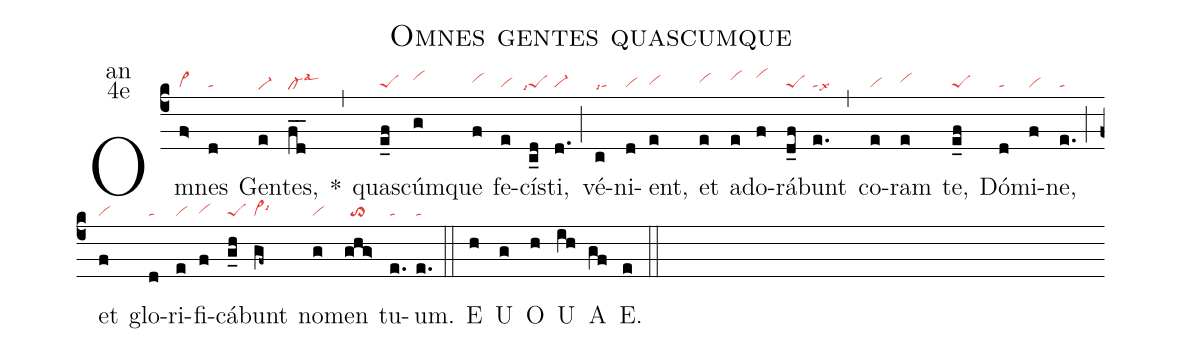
name:Omnes gentes quascumque;
office-part:an;
mode:4e;
nabc-lines:1;
%%
(c4) Om(f>|vi>)nes(d|ta) Gen(e|vi-he)tes,(fd__|cl-helsal3) <sp>*</sp>(,) quas(e_f|peS)cúm(g|vihi)que(f|vihh) fe(e|vi)cís(c_d|``peSlsi7)ti,(d.|vi-) (;) vé(c|talsi7)ni(d|vi)ent,(e|vihg) et(e|vihh) a(e|vihi)do(f|vihj)rá(d_f|peS)bunt(e.|talsx9) (,) co(e|vi)ram(e|vihh) te,(e_f|peS) Dó(d|ta)mi(f|vi)ne,(e.|ta) (;) et(f|vi) glo(d|ta)ri(e|vi)fi(f|vihg)cá(g_h|peS)bunt(gf~|vi>lsi6) no(g|vi)men(ghg>|//to>) tu(e.|ta)um.(e.|ta) (::)
<eu>E(h) U(g) O(h) U(ih) A(gf) E.</eu>(e) (::)
